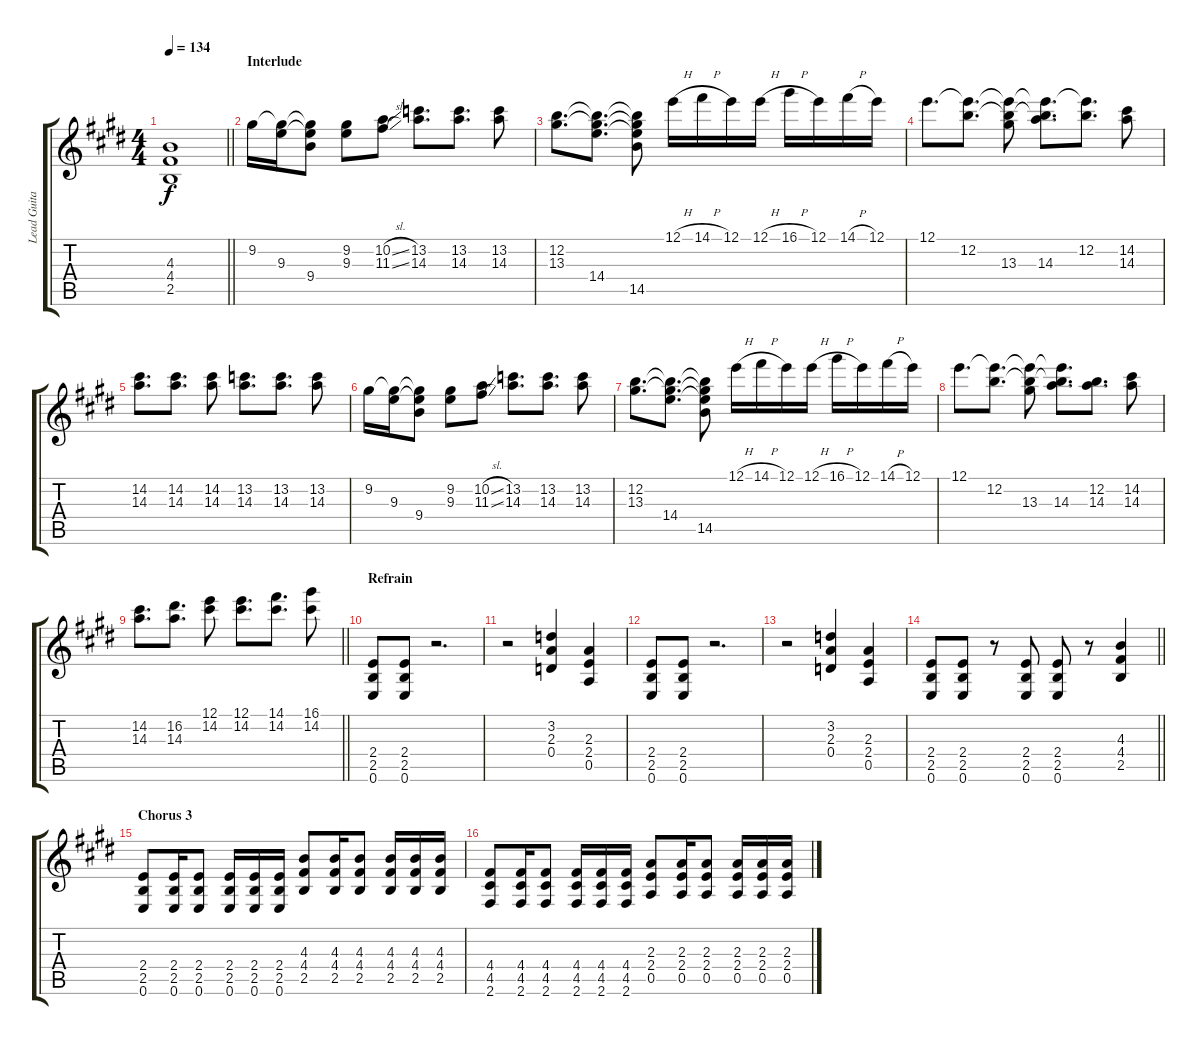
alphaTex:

\track ("Lead Guitar" "Lead Guita") {instrument distortionguitar}
\staff {score tabs}
\tuning (E4 B3 G3 D3 A2 E2) {hide}
\ts (4 4)
\tempo 134
\clef g2
\barLineRight lightlight
\ks e
(4.3 4.4 2.5).1{dy f} |
\section ("" "Interlude")
9.2.16{balance 8 instrument electricguitarclean} (9.2{t} 9.3).16 (9.2{t} 9.3{t} 9.4).8 (9.2 9.3).8 (10.2{sl} 11.3{sl}).8 (13.2 14.3).8{d} (13.2 14.3).8{d} (13.2 14.3).8 |
(12.2 13.3).8{d} (12.2{t} 13.3{t} 14.4).8{d} (12.2{t} 13.3{t} 14.4{t} 14.5).8 12.1{h}.16 14.1{h}.16 12.1.16 12.1{h}.16 16.1{h}.16 12.1.16 14.1{h}.16 12.1.16 |
12.1.8{d} (12.1{t} 12.2).8{d} (12.1{t} 12.2{t} 13.3).8 (12.1{t} 12.2{t} 14.3).8{d} (12.1{t} 12.2).8{d} (14.2 14.3).8 |
(14.2 14.3).8{d} (14.2 14.3).8{d} (14.2 14.3).8 (13.2 14.3).8{d} (13.2 14.3).8{d} (13.2 14.3).8 |
9.2.16 (9.2{t} 9.3).16 (9.2{t} 9.3{t} 9.4).8 (9.2 9.3).8 (10.2{sl} 11.3{sl}).8 (13.2 14.3).8{d} (13.2 14.3).8{d} (13.2 14.3).8 |
(12.2 13.3).8{d} (12.2{t} 13.3{t} 14.4).8{d} (12.2{t} 13.3{t} 14.4{t} 14.5).8 12.1{h}.16 14.1{h}.16 12.1.16 12.1{h}.16 16.1{h}.16 12.1.16 14.1{h}.16 12.1.16 |
12.1.8{d} (12.1{t} 12.2).8{d} (12.1{t} 12.2{t} 13.3).8 (12.1{t} 12.2{t} 14.3).8{d} (12.2 14.3).8{d} (14.2 14.3).8 |
\barLineRight lightlight
(14.2 14.3).8{d} (16.2 14.3).8{d} (12.1 14.2).8 (12.1 14.2).8{d} (14.1 14.2).8{d} (16.1 14.2).8 |
\section ("" "Refrain")
(2.4 2.5 0.6).8{balance 10 instrument distortionguitar} (2.4 2.5 0.6).8 r.2{d} |
r.2 (3.2 2.3 0.4).4 (2.3 2.4 0.5).4 |
(2.4 2.5 0.6).8 (2.4 2.5 0.6).8 r.2{d} |
r.2 (3.2 2.3 0.4).4 (2.3 2.4 0.5).4 |
\barLineRight lightlight
(2.4 2.5 0.6).8 (2.4 2.5 0.6).8 r.8 (2.4 2.5 0.6).8 (2.4 2.5 0.6).8 r.8 (4.3 4.4 2.5).4 |
\section ("" "Chorus 3")
(2.4 2.5 0.6).8 (2.4 2.5 0.6).16 (2.4 2.5 0.6).8 (2.4 2.5 0.6).16 (2.4 2.5 0.6).16 (2.4 2.5 0.6).16 (4.3 4.4 2.5).8 (4.3 4.4 2.5).16 (4.3 4.4 2.5).8 (4.3 4.4 2.5).16 (4.3 4.4 2.5).16 (4.3 4.4 2.5).16 |
(4.4 4.5 2.6).8 (4.4 4.5 2.6).16 (4.4 4.5 2.6).8 (4.4 4.5 2.6).16 (4.4 4.5 2.6).16 (4.4 4.5 2.6).16 (2.3 2.4 0.5).8 (2.3 2.4 0.5).16 (2.3 2.4 0.5).8 (2.3 2.4 0.5).16 (2.3 2.4 0.5).16 (2.3 2.4 0.5).16
